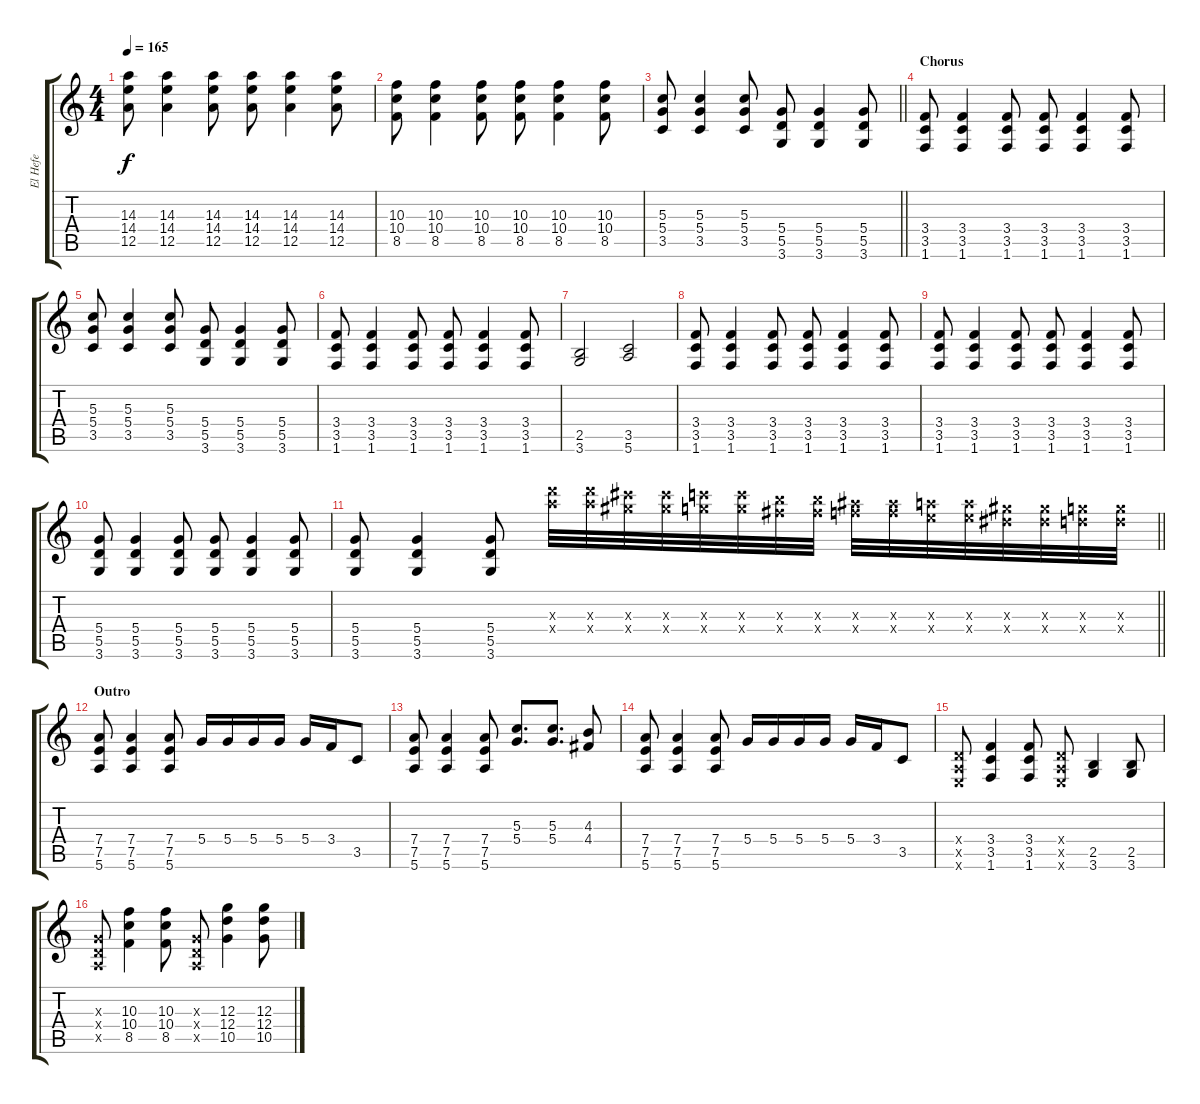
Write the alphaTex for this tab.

\track ("El Hefe" "El Hefe") {instrument overdrivenguitar}
\staff {score tabs}
\tuning (E4 B3 G3 D3 A2 E2) {hide}
\ts (4 4)
\tempo 165
\clef g2
\ks c
(14.3 14.4 12.5).8{dy f} (14.3 14.4 12.5).4 (14.3 14.4 12.5).8 (14.3 14.4 12.5).8 (14.3 14.4 12.5).4 (14.3 14.4 12.5).8 |
(10.3 10.4 8.5).8 (10.3 10.4 8.5).4 (10.3 10.4 8.5).8 (10.3 10.4 8.5).8 (10.3 10.4 8.5).4 (10.3 10.4 8.5).8 |
\barLineRight lightlight
(5.3 5.4 3.5).8 (5.3 5.4 3.5).4 (5.3 5.4 3.5).8 (5.4 5.5 3.6).8 (5.4 5.5 3.6).4 (5.4 5.5 3.6).8 |
\section ("" "Chorus")
(3.4 3.5 1.6).8 (3.4 3.5 1.6).4 (3.4 3.5 1.6).8 (3.4 3.5 1.6).8 (3.4 3.5 1.6).4 (3.4 3.5 1.6).8 |
(5.3 5.4 3.5).8 (5.3 5.4 3.5).4 (5.3 5.4 3.5).8 (5.4 5.5 3.6).8 (5.4 5.5 3.6).4 (5.4 5.5 3.6).8 |
(3.4 3.5 1.6).8 (3.4 3.5 1.6).4 (3.4 3.5 1.6).8 (3.4 3.5 1.6).8 (3.4 3.5 1.6).4 (3.4 3.5 1.6).8 |
(2.5 3.6).2 (3.5 5.6).2 |
(3.4 3.5 1.6).8 (3.4 3.5 1.6).4 (3.4 3.5 1.6).8 (3.4 3.5 1.6).8 (3.4 3.5 1.6).4 (3.4 3.5 1.6).8 |
(3.4 3.5 1.6).8 (3.4 3.5 1.6).4 (3.4 3.5 1.6).8 (3.4 3.5 1.6).8 (3.4 3.5 1.6).4 (3.4 3.5 1.6).8 |
(5.4 5.5 3.6).8 (5.4 5.5 3.6).4 (5.4 5.5 3.6).8 (5.4 5.5 3.6).8 (5.4 5.5 3.6).4 (5.4 5.5 3.6).8 |
\barLineRight lightlight
(5.4 5.5 3.6).8 (5.4 5.5 3.6).4 (5.4 5.5 3.6).8 (19.3{x} 19.4{x}).32 (19.3{x} 19.4{x}).32 (18.3{x} 18.4{x}).32 (18.3{x} 18.4{x}).32 (17.3{x} 17.4{x}).32 (17.3{x} 17.4{x}).32 (16.3{x} 16.4{x}).32 (16.3{x} 16.4{x}).32 (15.3{x} 15.4{x}).32 (15.3{x} 15.4{x}).32 (14.3{x} 14.4{x}).32 (14.3{x} 14.4{x}).32 (13.3{x} 13.4{x}).32 (13.3{x} 13.4{x}).32 (12.3{x} 12.4{x}).32 (12.3{x} 12.4{x}).32 |
\section ("" "Outro")
(7.4 7.5 5.6).8 (7.4 7.5 5.6).4 (7.4 7.5 5.6).8 5.4.16 5.4.16 5.4.16 5.4.16 5.4.16 3.4.16 3.5.8 |
(7.4 7.5 5.6).8 (7.4 7.5 5.6).4 (7.4 7.5 5.6).8 (5.3 5.4).8{d} (5.3 5.4).8{d} (4.3 4.4).8 |
(7.4 7.5 5.6).8 (7.4 7.5 5.6).4 (7.4 7.5 5.6).8 5.4.16 5.4.16 5.4.16 5.4.16 5.4.16 3.4.16 3.5.8 |
(0.4{x} 0.5{x} 0.6{x}).8 (3.4 3.5 1.6).4 (3.4 3.5 1.6).8 (0.4{x} 0.5{x} 0.6{x}).8 (2.5 3.6).4 (2.5 3.6).8 |
(0.3{x} 0.4{x} 0.5{x}).8 (10.3 10.4 8.5).4 (10.3 10.4 8.5).8 (0.3{x} 0.4{x} 0.5{x}).8 (12.3 12.4 10.5).4 (12.3 12.4 10.5).8
